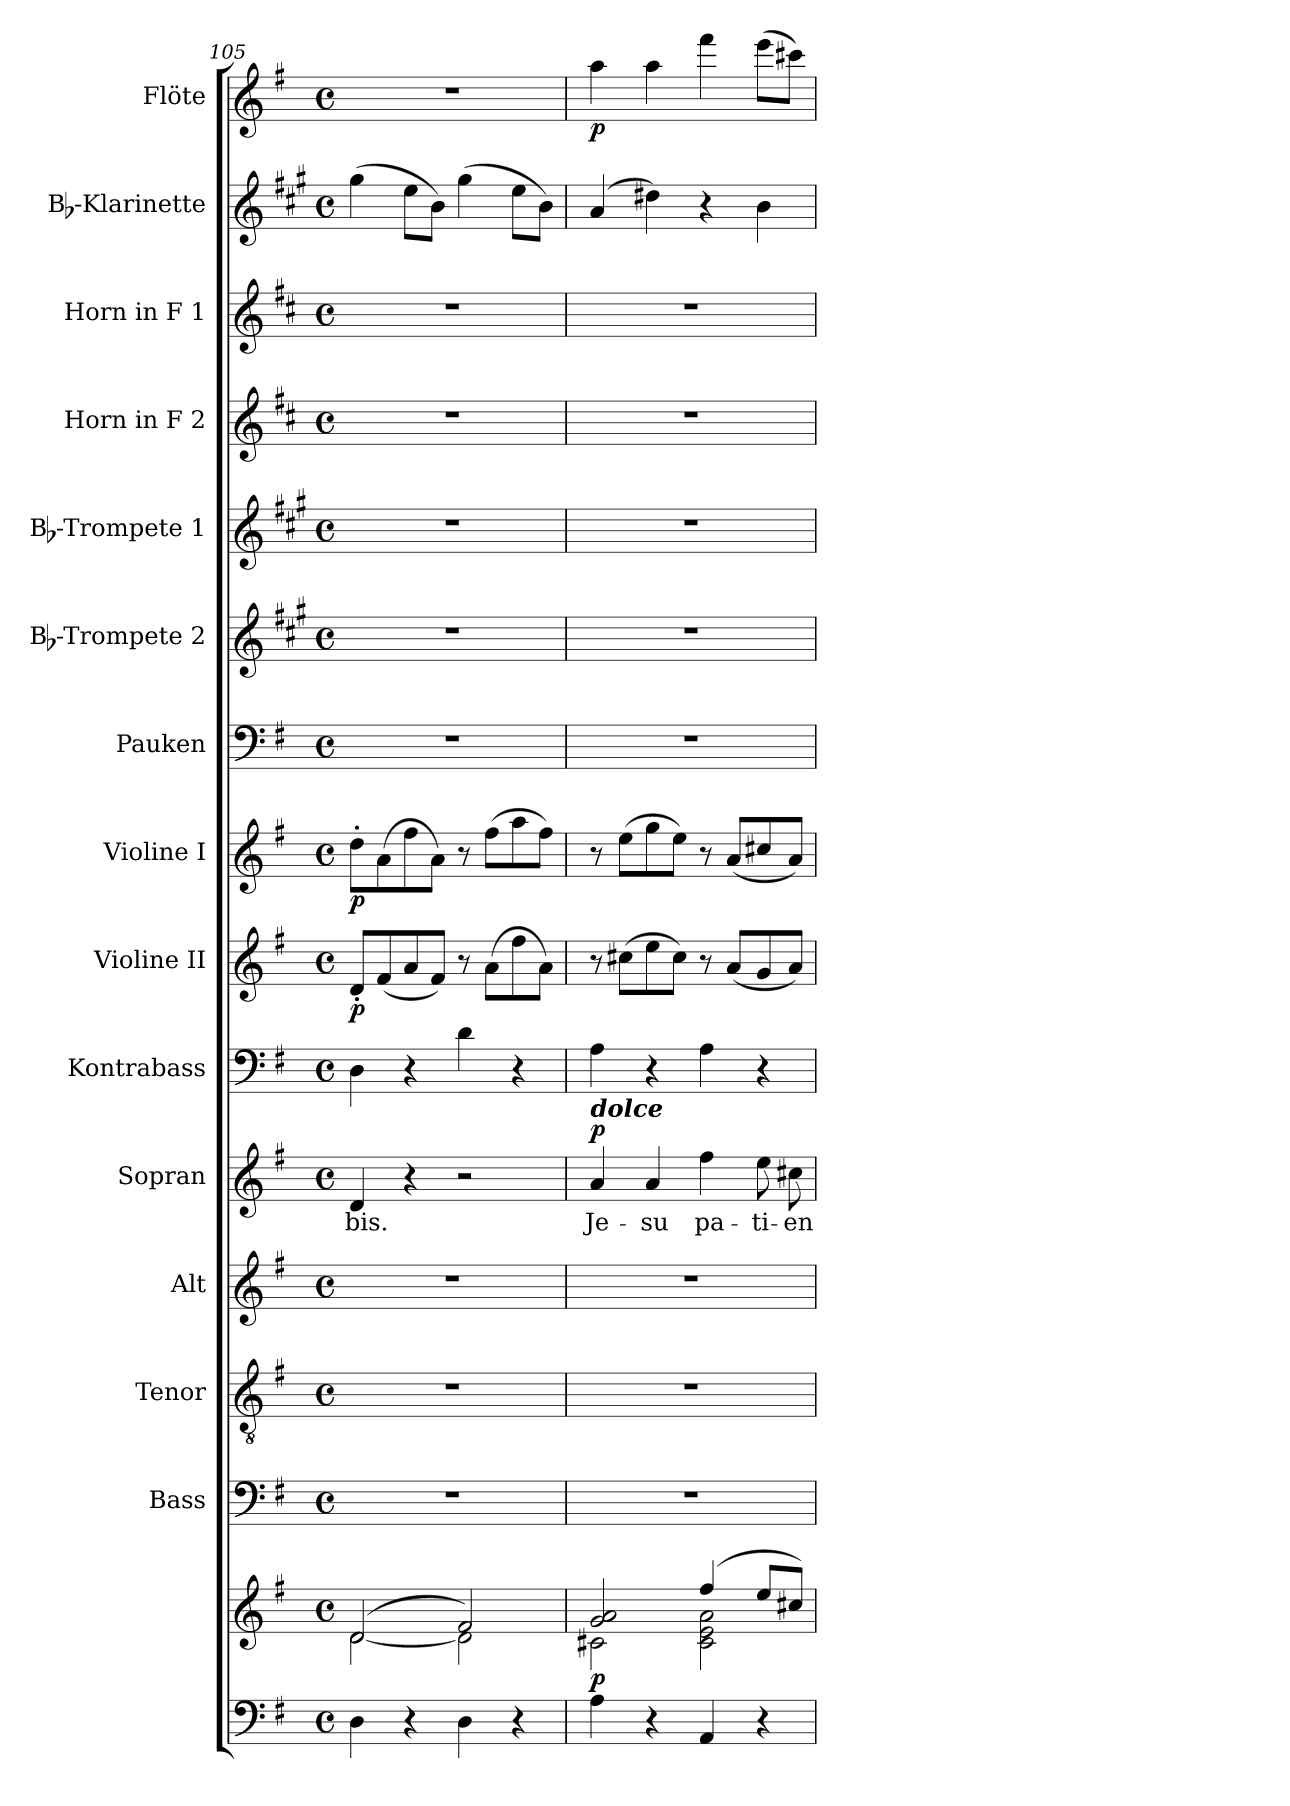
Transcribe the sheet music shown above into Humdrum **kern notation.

**kern	**kern	**dynam	**kern	**kern	**kern	**kern	**text	**dynam	**kern	**kern	**dynam	**kern	**dynam	**kern	**kern	**kern	**kern	**kern	**kern	**kern	**dynam
*part15	*part15	*part15	*part14	*part13	*part12	*part11	*part11	*part11	*part10	*part9	*part9	*part8	*part8	*part7	*part6	*part5	*part4	*part3	*part2	*part1	*part1
*staff16	*staff15	*staff15/16	*staff14	*staff13	*staff12	*staff11	*staff11	*staff11	*staff10	*staff9	*staff9	*staff8	*staff8	*staff7	*staff6	*staff5	*staff4	*staff3	*staff2	*staff1	*staff1
*	*	*	*I"Bass	*I"Tenor	*I"Alt	*I"Sopran	*	*	*I"Kontrabass	*I"Violine II	*	*I"Violine I	*	*I"Pauken	*I"Bb-Trompete 2	*I"Bb-Trompete 1	*I"Horn in F 2	*I"Horn in F 1	*I"Bb-Klarinette	*I"Flöte	*
*	*	*	*I'B.	*I'T.	*I'A.	*I'S.	*	*	*I'Kb.	*I'Vl. II	*	*I'Vl. I	*	*I'Pk.	*I'Bb Trp. 2	*I'Bb Trp. 1	*	*	*I'Bb Kl.	*I'Fl.	*
*clefF4	*clefG2	*	*clefF4	*clefGv2	*clefG2	*clefG2	*	*	*clefF4	*clefG2	*	*clefG2	*	*clefF4	*clefG2	*clefG2	*clefG2	*clefG2	*clefG2	*clefG2	*
*	*	*	*	*	*	*	*	*	*ITrd7c12	*	*	*	*	*	*ITrd1c2	*ITrd1c2	*ITrd4c7	*ITrd4c7	*ITrd1c2	*	*
*k[f#]	*k[f#]	*	*k[f#]	*k[f#]	*k[f#]	*k[f#]	*	*	*k[f#]	*k[f#]	*	*k[f#]	*	*k[f#]	*k[f#]	*k[f#]	*k[f#]	*k[f#]	*k[f#]	*k[f#]	*
*G:	*G:	*	*G:	*G:	*G:	*G:	*	*	*G:	*G:	*	*G:	*	*G:	*G:	*G:	*G:	*G:	*G:	*G:	*
*M4/4	*M4/4	*	*M4/4	*M4/4	*M4/4	*M4/4	*	*	*M4/4	*M4/4	*	*M4/4	*	*M4/4	*M4/4	*M4/4	*M4/4	*M4/4	*M4/4	*M4/4	*
*met(c)	*met(c)	*	*met(c)	*met(c)	*met(c)	*met(c)	*	*	*met(c)	*met(c)	*	*met(c)	*	*met(c)	*met(c)	*met(c)	*met(c)	*met(c)	*met(c)	*met(c)	*
=105	=105	=105	=105	=105	=105	=105	=105	=105	=105	=105	=105	=105	=105	=105	=105	=105	=105	=105	=105	=105	=105
*	*^	*	*	*	*	*	*	*	*	*	*	*	*	*	*	*	*	*	*	*	*
!	!	!	!	!	!	!	!	!LO:LY:b	!	!	!	!LO:DY:b	!	!LO:DY:b	!	!	!	!	!	!	!	!
4D\	(2d/	[<2d\	.	1r	1r	1r	4d/	-bis.	.	4DD\	8d'</L	p	8dd'>\L	p	1r	1r	1r	1r	1r	(>4ff#\	1r	.
.	.	.	.	.	.	.	.	.	.	.	(<8f#/	.	(>8a\	.	.	.	.	.	.	.	.	.
4r	.	.	.	.	.	.	4r	.	.	4r	8a/	.	8ff#\	.	.	.	.	.	.	8dd\L	.	.
.	.	.	.	.	.	.	.	.	.	.	8f#/J)	.	8a\J)	.	.	.	.	.	.	8a\J)	.	.
4D\	2f#/)	2d\]	.	.	.	.	2r	.	.	4D\	8r	.	8r	.	.	.	.	.	.	(>4ff#\	.	.
.	.	.	.	.	.	.	.	.	.	.	(>8a\L	.	(>8ff#\L	.	.	.	.	.	.	.	.	.
4r	.	.	.	.	.	.	.	.	.	4r	8ff#\	.	8aa\	.	.	.	.	.	.	8dd\L	.	.
.	.	.	.	.	.	.	.	.	.	.	8a\J)	.	8ff#\J)	.	.	.	.	.	.	8a\J)	.	.
=106	=106	=106	=106	=106	=106	=106	=106	=106	=106	=106	=106	=106	=106	=106	=106	=106	=106	=106	=106	=106	=106	=106
!	!	!	!	!	!	!	!LO:TX:a:Bi:t=dolce	!	!	!	!	!	!	!	!	!	!	!	!	!	!	!
!	!	!	!LO:DY:b	!	!	!	!	!LO:LY:b	!LO:DY:a	!	!	!	!	!	!	!	!	!	!	!	!	!LO:DY:b
4A\	2g/ 2a/	2c#X\	p	1r	1r	1r	4a/	Je-	p	4AA\	8r	.	8r	.	1r	1r	1r	1r	1r	(4g/	4aa\	p
.	.	.	.	.	.	.	.	.	.	.	(>8cc#X\L	.	(>8ee\L	.	.	.	.	.	.	.	.	.
!	!	!	!	!	!	!	!	!LO:LY:b	!	!	!	!	!	!	!	!	!	!	!	!	!	!
4r	.	.	.	.	.	.	4a/	-su	.	4r	8ee\	.	8gg\	.	.	.	.	.	.	4cc#X\)	4aa\	.
.	.	.	.	.	.	.	.	.	.	.	8cc#\J)	.	8ee\J)	.	.	.	.	.	.	.	.	.
!	!	!	!	!	!	!	!	!LO:LY:b	!	!	!	!	!	!	!	!	!	!	!	!	!	!
4AA/	(4ff#/	2c#\ 2e\ 2a\	.	.	.	.	4ff#\	pa-	.	4AA\	8r	.	8r	.	.	.	.	.	.	4r	4fff#\	.
.	.	.	.	.	.	.	.	.	.	.	(<8a/L	.	(<8a/L	.	.	.	.	.	.	.	.	.
!	!	!	!	!	!	!	!	!LO:LY:b	!	!	!	!	!	!	!	!	!	!	!	!	!	!
4r	8ee/L	.	.	.	.	.	8ee\	-ti-	.	4r	8g/	.	8cc#X/	.	.	.	.	.	.	4a\	(>8eee\L	.
!	!	!	!	!	!	!	!	!LO:LY:b	!	!	!	!	!	!	!	!	!	!	!	!	!	!
.	8cc#X/J)	.	.	.	.	.	8cc#X\	-en-	.	.	8a/J)	.	8a/J)	.	.	.	.	.	.	.	8ccc#X\J)	.
*	*v	*v	*	*	*	*	*	*	*	*	*	*	*	*	*	*	*	*	*	*	*	*
=	=	=	=	=	=	=	=	=	=	=	=	=	=	=	=	=	=	=	=	=	=
*-	*-	*-	*-	*-	*-	*-	*-	*-	*-	*-	*-	*-	*-	*-	*-	*-	*-	*-	*-	*-	*-
